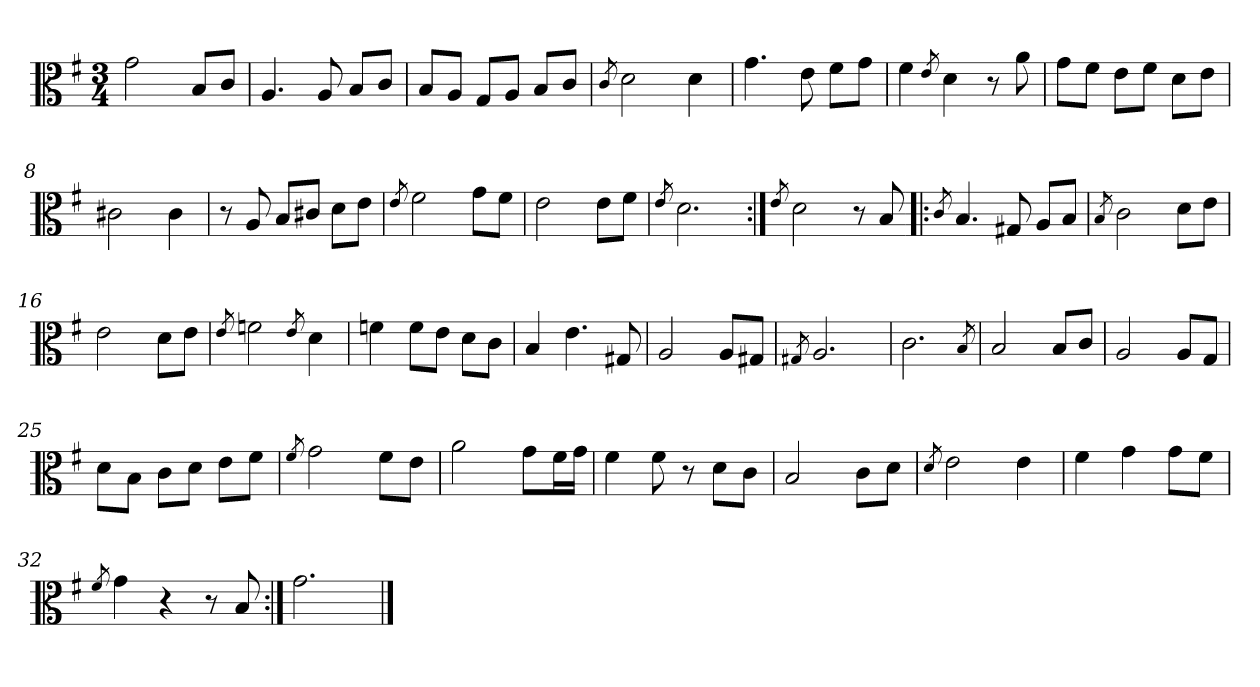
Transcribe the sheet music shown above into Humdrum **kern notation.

**kern
*part1
*staff1
*clefC3
*k[f#]
*G:
*M3/4
=1
2g\
8B/L
8c/J
=2
4.A/
8A/
8B/L
8c/J
=3
8B/L
8A/J
8G/L
8A/J
8B/L
8c/J
=4
8qc/
2d\
4d\
=5
4.g\
8e\
8f#\L
8g\J
=6
4f#\
8qe/
4d\
8r
8a\
!!LO:LB:g=z
=7
8g\L
8f#\J
8e\L
8f#\J
8d\L
8e\J
=8
2c#X\
4c#\
=9
8r
8A/
8B/L
8c#X/J
8d\L
8e\J
=10
8qe/
2f#\
8g\L
8f#\J
=11
2e\
8e\L
8f#\J
=12
8qe/
2.d\
=13:|!
8qe/
2d\
8r
8B/
!!LO:LB:g=z
=14!|:
8qc/
4.B/
8G#X/
8A/L
8B/J
=15
8qB/
2c\
8d\L
8e\J
=16
2e\
8d\L
8e\J
=17
8qe/
2fn\
8qe/
4d\
=18
4fn\
8f\L
8e\J
8d\L
8c\J
=19
4B/
4.e\
8G#X/
=20
2A/
8A/L
8G#X/J
!!LO:LB:g=z
=21
8qG#X/
2.A/
=22
2.c\
8qB/
=23
2B/
8B/L
8c/J
=24
2A/
8A/L
8G/J
=25
8d\L
8B\J
8c\L
8d\J
8e\L
8f#\J
=26
8qf#/
2g\
8f#\L
8e\J
=27
2a\
8g\L
16f#\L
16g\JJ
!!LO:LB:g=z
=28
4f#\
8f#\
8r
8d\L
8c\J
=29
2B/
8c\L
8d\J
=30
8qd/
2e\
4e\
=31
4f#\
4g\
8g\L
8f#\J
=32
8qf#/
4g\
4r
8r
8B/
=33:|!
2.g\
==
*-
